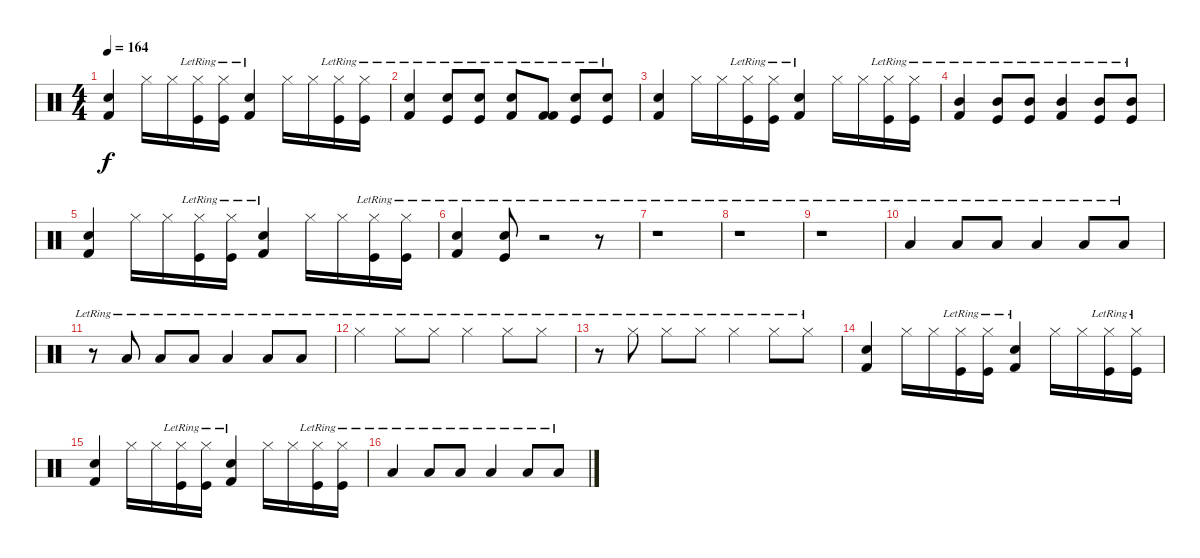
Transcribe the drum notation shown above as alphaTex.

\track "" {instrument percussion}
\staff {score}
\articulation defaults
\ts (4 4)
\tempo 164
\clef neutral
\ks c
("Snare (hit) 2" "Kick (hit) 2").4{dy f} "Hi-Hat (closed)".16 "Hi-Hat (closed)".16 ("Hi-Hat (closed)"{lr} "Kick (hit)"{lr}).16 ("Hi-Hat (closed)"{lr} "Kick (hit)"{lr}).16 ("Snare (hit) 2"{lr} "Kick (hit) 2"{lr}).4 "Hi-Hat (closed)".16 "Hi-Hat (closed)".16 ("Hi-Hat (closed)"{lr} "Kick (hit)"{lr}).16 ("Hi-Hat (closed)"{lr} "Kick (hit)"{lr}).16 |
("Electric Snare (hit)"{lr} "Kick (hit) 2"{lr}).4 ("Electric Snare (hit)"{lr} "Kick (hit)"{lr}).8 ("Electric Snare (hit)"{lr} "Kick (hit)"{lr}).8 ("Electric Snare (hit)"{lr} "Kick (hit) 2"{lr}).8 ("Kick (hit) 2"{lr} "Kick (hit) 2"{lr}).8 ("Snare (hit) 2"{lr} "Kick (hit)"{lr}).8 ("Hand Clap (hit)"{lr} "Kick (hit)"{lr}).8 |
("Snare (hit) 2" "Kick (hit) 2").4 "Hi-Hat (closed)".16 "Hi-Hat (closed)".16 ("Hi-Hat (closed)"{lr} "Kick (hit)"{lr}).16 ("Hi-Hat (closed)"{lr} "Kick (hit)"{lr}).16 ("Snare (hit) 2"{lr} "Kick (hit) 2"{lr}).4 "Hi-Hat (closed)".16 "Hi-Hat (closed)".16 ("Hi-Hat (closed)"{lr} "Kick (hit)"{lr}).16 ("Hi-Hat (closed)"{lr} "Kick (hit)"{lr}).16 |
("Mid Tom (hit)"{lr} "Kick (hit) 2"{lr}).4 ("Mid Tom (hit)"{lr} "Kick (hit)"{lr}).8 ("Mid Tom (hit)"{lr} "Kick (hit)"{lr}).8 ("Mid Tom (hit)"{lr} "Kick (hit) 2"{lr}).4 ("Mid Tom (hit)"{lr} "Kick (hit)"{lr}).8 ("Mid Tom (hit)"{lr} "Kick (hit)"{lr}).8 |
("Snare (hit) 2" "Kick (hit) 2").4 "Hi-Hat (closed)".16 "Hi-Hat (closed)".16 ("Hi-Hat (closed)"{lr} "Kick (hit)"{lr}).16 ("Hi-Hat (closed)"{lr} "Kick (hit)"{lr}).16 ("Snare (hit) 2"{lr} "Kick (hit) 2"{lr}).4 "Hi-Hat (closed)".16 "Hi-Hat (closed)".16 ("Hi-Hat (closed)"{lr} "Kick (hit)"{lr}).16 ("Hi-Hat (closed)"{lr} "Kick (hit)"{lr}).16 |
("Snare (hit) 2"{lr} "Kick (hit) 2"{lr}).4 ("Snare (hit) 2"{lr} "Kick (hit)"{lr}).8 r.2 r.8 |
r.1 |
r.1 |
r.1 |
"Low Tom (hit)"{lr}.4 "Low Tom (hit)"{lr}.8 "Low Tom (hit)"{lr}.8 "Low Tom (hit)"{lr}.4 "Low Tom (hit)"{lr}.8 "Low Tom (hit)"{lr}.8 |
r.8 "Low Tom (hit)"{lr}.8 "Low Tom (hit)"{lr}.8 "Low Tom (hit)"{lr}.8 "Low Tom (hit)"{lr}.4 "Low Tom (hit)"{lr}.8 "Low Tom (hit)"{lr}.8 |
"Hi-Hat (closed)"{lr}.4 "Hi-Hat (closed)"{lr}.8 "Hi-Hat (closed)"{lr}.8 "Hi-Hat (closed)"{lr}.4 "Hi-Hat (closed)"{lr}.8 "Hi-Hat (closed)"{lr}.8 |
r.8 "Hi-Hat (closed)"{lr}.8 "Hi-Hat (closed)"{lr}.8 "Hi-Hat (closed)"{lr}.8 "Hi-Hat (closed)"{lr}.4 "Hi-Hat (closed)"{lr}.8 "Hi-Hat (closed)"{lr}.8 |
("Snare (hit) 2" "Kick (hit) 2").4 "Hi-Hat (closed)".16 "Hi-Hat (closed)".16 ("Hi-Hat (closed)"{lr} "Kick (hit)"{lr}).16 ("Hi-Hat (closed)"{lr} "Kick (hit)"{lr}).16 ("Snare (hit) 2"{lr} "Kick (hit) 2"{lr}).4 "Hi-Hat (closed)".16 "Hi-Hat (closed)".16 ("Hi-Hat (closed)"{lr} "Kick (hit)"{lr}).16 ("Hi-Hat (closed)"{lr} "Kick (hit)"{lr}).16 |
("Snare (hit) 2" "Kick (hit) 2").4 "Hi-Hat (closed)".16 "Hi-Hat (closed)".16 ("Hi-Hat (closed)"{lr} "Kick (hit)"{lr}).16 ("Hi-Hat (closed)"{lr} "Kick (hit)"{lr}).16 ("Snare (hit) 2"{lr} "Kick (hit) 2"{lr}).4 "Hi-Hat (closed)".16 "Hi-Hat (closed)".16 ("Hi-Hat (closed)"{lr} "Kick (hit)"{lr}).16 ("Hi-Hat (closed)"{lr} "Kick (hit)"{lr}).16 |
"Low Tom (hit)"{lr}.4 "Low Tom (hit)"{lr}.8 "Low Tom (hit)"{lr}.8 "Low Tom (hit)"{lr}.4 "Low Tom (hit)"{lr}.8 "Low Tom (hit)"{lr}.8
